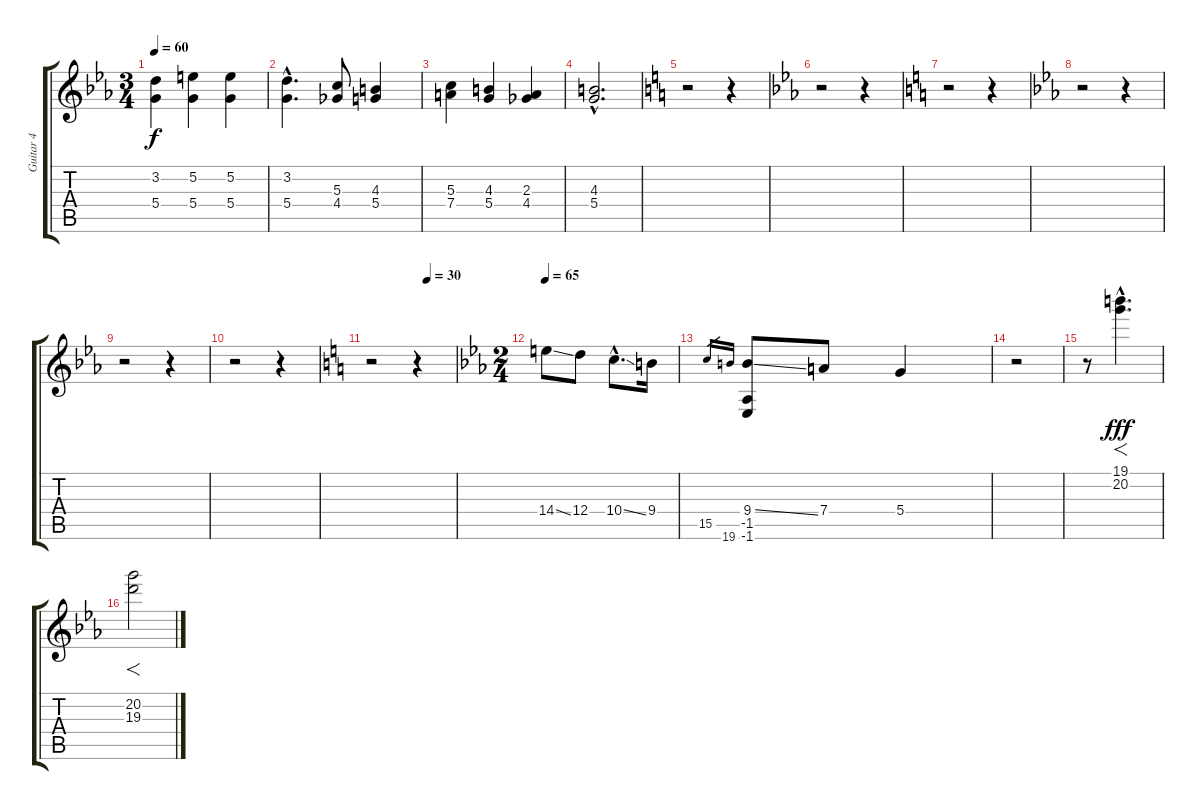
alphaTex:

\track ("Guitar 4" "Guitar 4") {instrument electricguitarclean}
\staff {score tabs}
\tuning (E4 B3 G3 D3 A2 E2) {hide}
\ts (3 4)
\tempo 60
\clef g2
\ks eb
(3.2 5.4).4{dy f} (5.2 5.4).4 (5.2 5.4).4 |
(3.2{hac} 5.4{hac}).4{d} (5.3 4.4).8 (4.3 5.4).4 |
(5.3 7.4).4 (4.3 5.4).4 (2.3 4.4).4 |
(4.3{hac} 5.4{hac}).2{d} |
\ks c
r.2 r.4 |
\ks eb
r.2 r.4 |
\ks c
r.2 r.4 |
\ks eb
r.2 r.4 |
r.2 r.4 |
r.2 r.4 |
\tempo (30 0.6666666666666666)
\ks c
r.2 r.4 |
\ts (2 4)
\tempo 65
\ks eb
14.4{ss}.8{volume 13} 12.4.8 10.4{ss hac}.8{d} 9.4.16 |
15.5.16{gr} 19.6.16{gr} (9.4{ss} -1.5 -1.6).8 7.4.8 5.4.4 |
r.2 |
r.8 (19.1{hac} 20.2{hac}).4{f d dy fff} |
(20.2 19.3).2{f}
